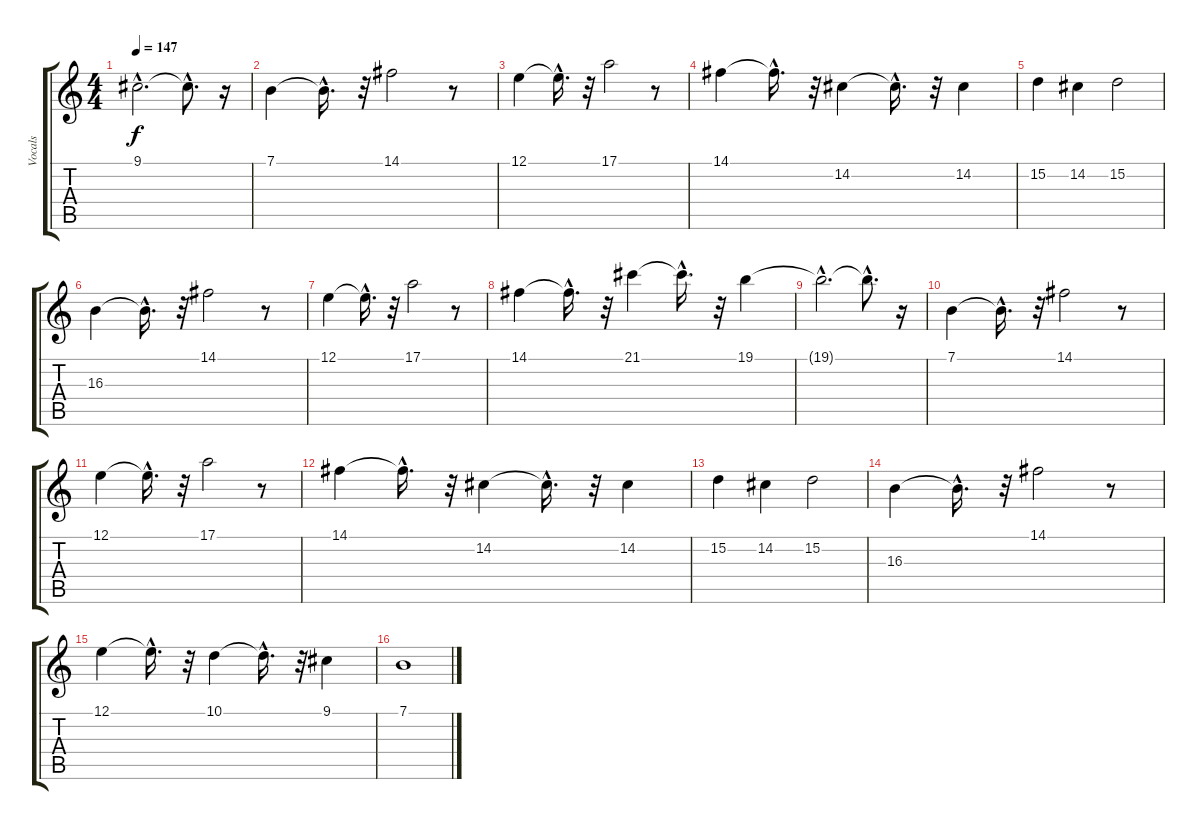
\track ("Vocals" "Vocals") {instrument piccolo}
\staff {score tabs}
\tuning (E4 B3 G3 D3 A2 E2) {hide}
\ts (4 4)
\tempo 147
\clef g2
\ks c
9.1{hac t}.2{d dy f} 9.1{hac t}.8{d} r.16 |
7.1.4 7.1{hac t}.16{d} r.32 14.1.2 r.8 |
12.1.4 12.1{hac t}.16{d} r.32 17.1.2 r.8 |
14.1.4 14.1{hac t}.16{d} r.32 14.2.4 14.2{hac t}.16{d} r.32 14.2.4 |
15.2.4 14.2.4 15.2.2 |
16.3.4 16.3{hac t}.16{d} r.32 14.1.2 r.8 |
12.1.4 12.1{hac t}.16{d} r.32 17.1.2 r.8 |
14.1.4 14.1{hac t}.16{d} r.32 21.1.4 21.1{hac t}.16{d} r.32 19.1.4 |
19.1{hac t}.2{d} 19.1{hac t}.8{d} r.16 |
7.1.4 7.1{hac t}.16{d} r.32 14.1.2 r.8 |
12.1.4 12.1{hac t}.16{d} r.32 17.1.2 r.8 |
14.1.4 14.1{hac t}.16{d} r.32 14.2.4 14.2{hac t}.16{d} r.32 14.2.4 |
15.2.4 14.2.4 15.2.2 |
16.3.4 16.3{hac t}.16{d} r.32 14.1.2 r.8 |
12.1.4 12.1{hac t}.16{d} r.32 10.1.4 10.1{hac t}.16{d} r.32 9.1.4 |
7.1.1
